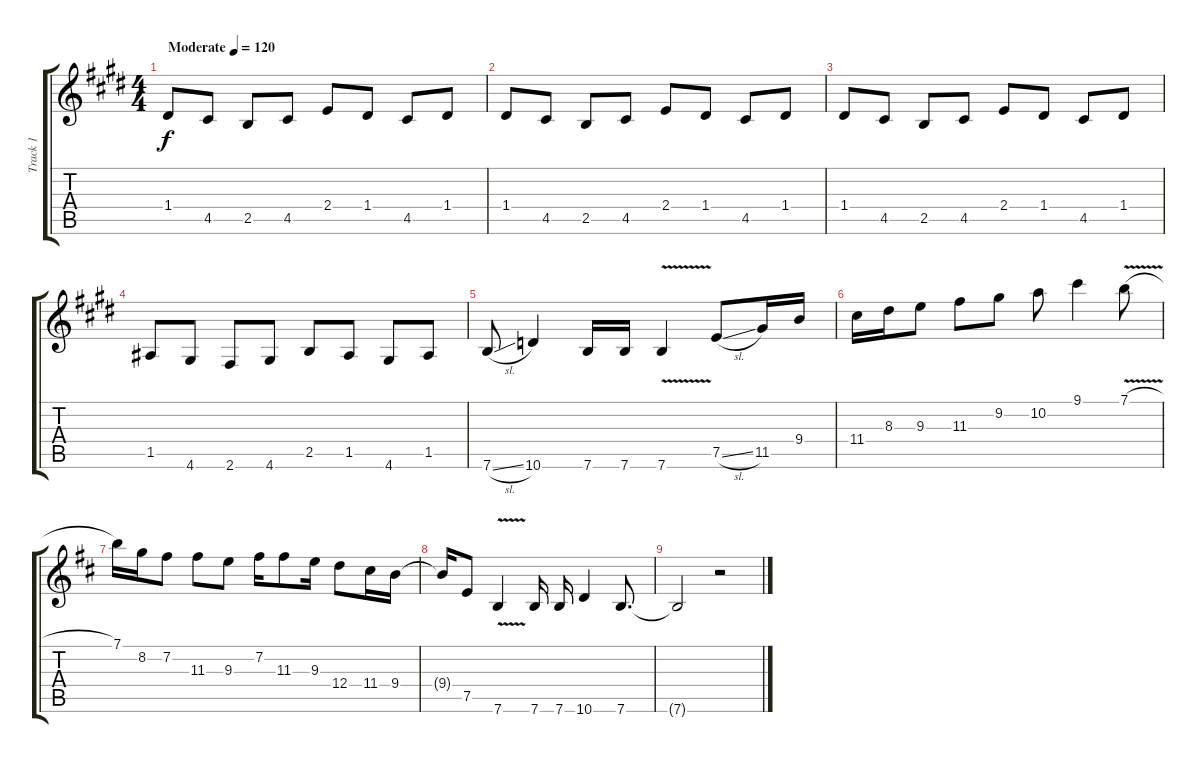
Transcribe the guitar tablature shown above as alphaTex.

\track ("Track 1" "Track 1") {instrument distortionguitar}
\staff {score tabs}
\tuning (E4 B3 G3 D3 A2 E2) {hide}
\ts (4 4)
\tempo (120 "Moderate")
\clef g2
\ks e
1.4.8{dy f instrument distortionguitar} 4.5.8 2.5.8 4.5.8 2.4.8 1.4.8 4.5.8 1.4.8 |
1.4.8 4.5.8 2.5.8 4.5.8 2.4.8 1.4.8 4.5.8 1.4.8 |
1.4.8 4.5.8 2.5.8 4.5.8 2.4.8 1.4.8 4.5.8 1.4.8 |
1.5.8 4.6.8 2.6.8 4.6.8 2.5.8 1.5.8 4.6.8 1.5.8 |
7.6{sl}.8{instrument distortionguitar} 10.6.4 7.6.16 7.6.16 7.6{v}.4 7.5{sl}.8 11.5.16 9.4.16 |
11.4.16 8.3.16 9.3.8 11.3.8 9.2.8 10.2.8 9.1.4 7.1{v h}.8 |
\ks d
7.1.16 8.2.16 7.2.8 11.3.8 9.3.8 7.2.16 11.3.8 9.3.16 12.4.8 11.4.16 9.4.16 |
9.4{t}.16 7.5.8 7.6{v}.4 7.6.16 7.6.16 10.6.4 7.6.8{d} |
7.6{t}.2 r.2
